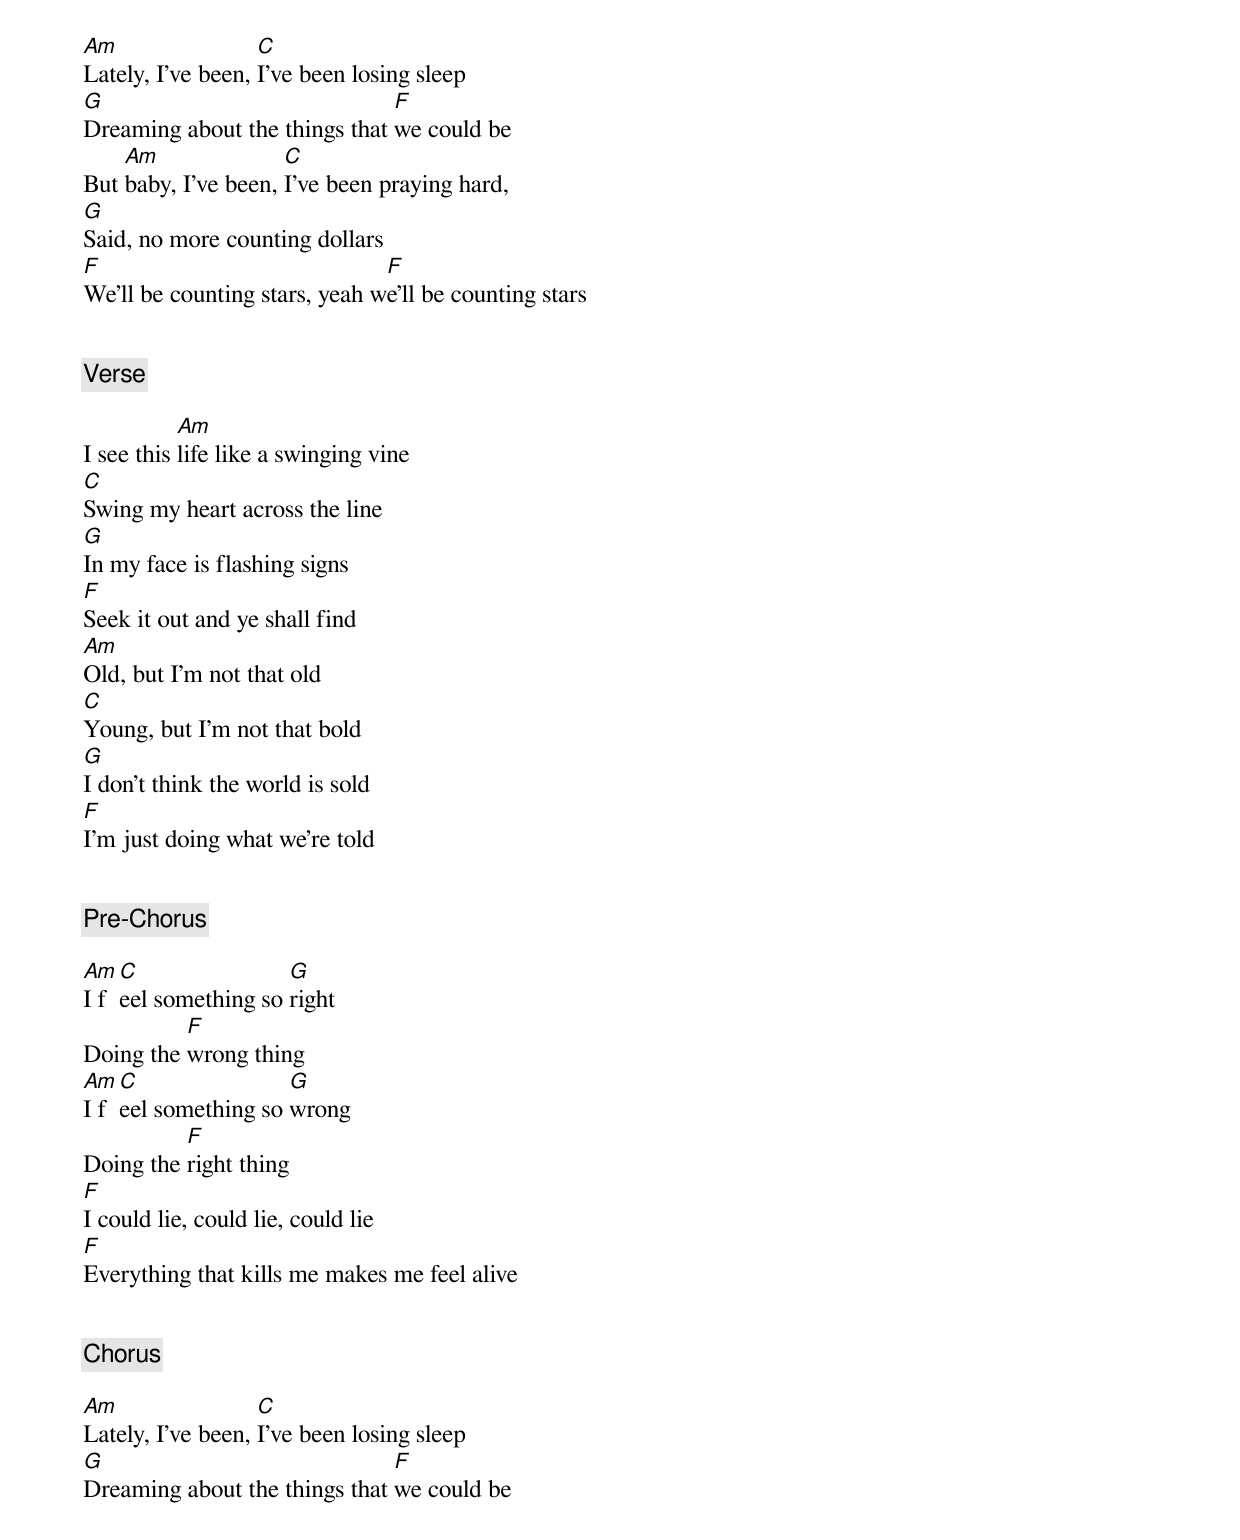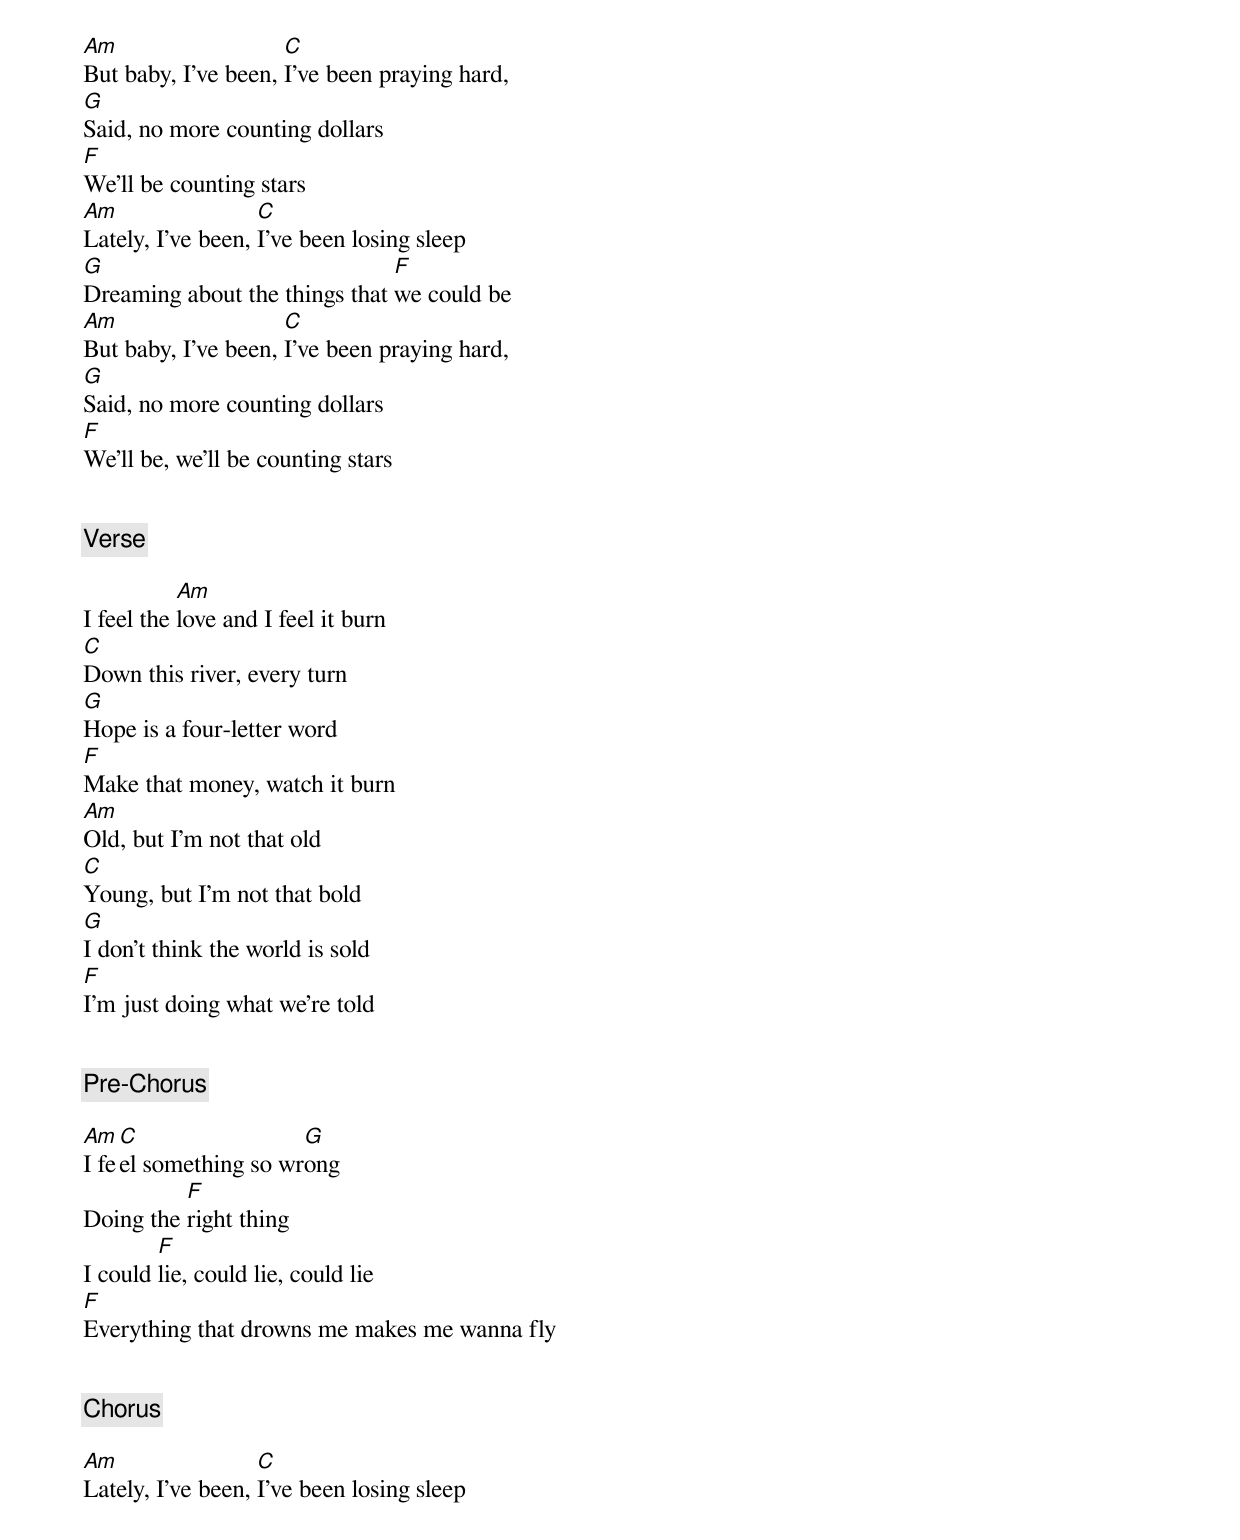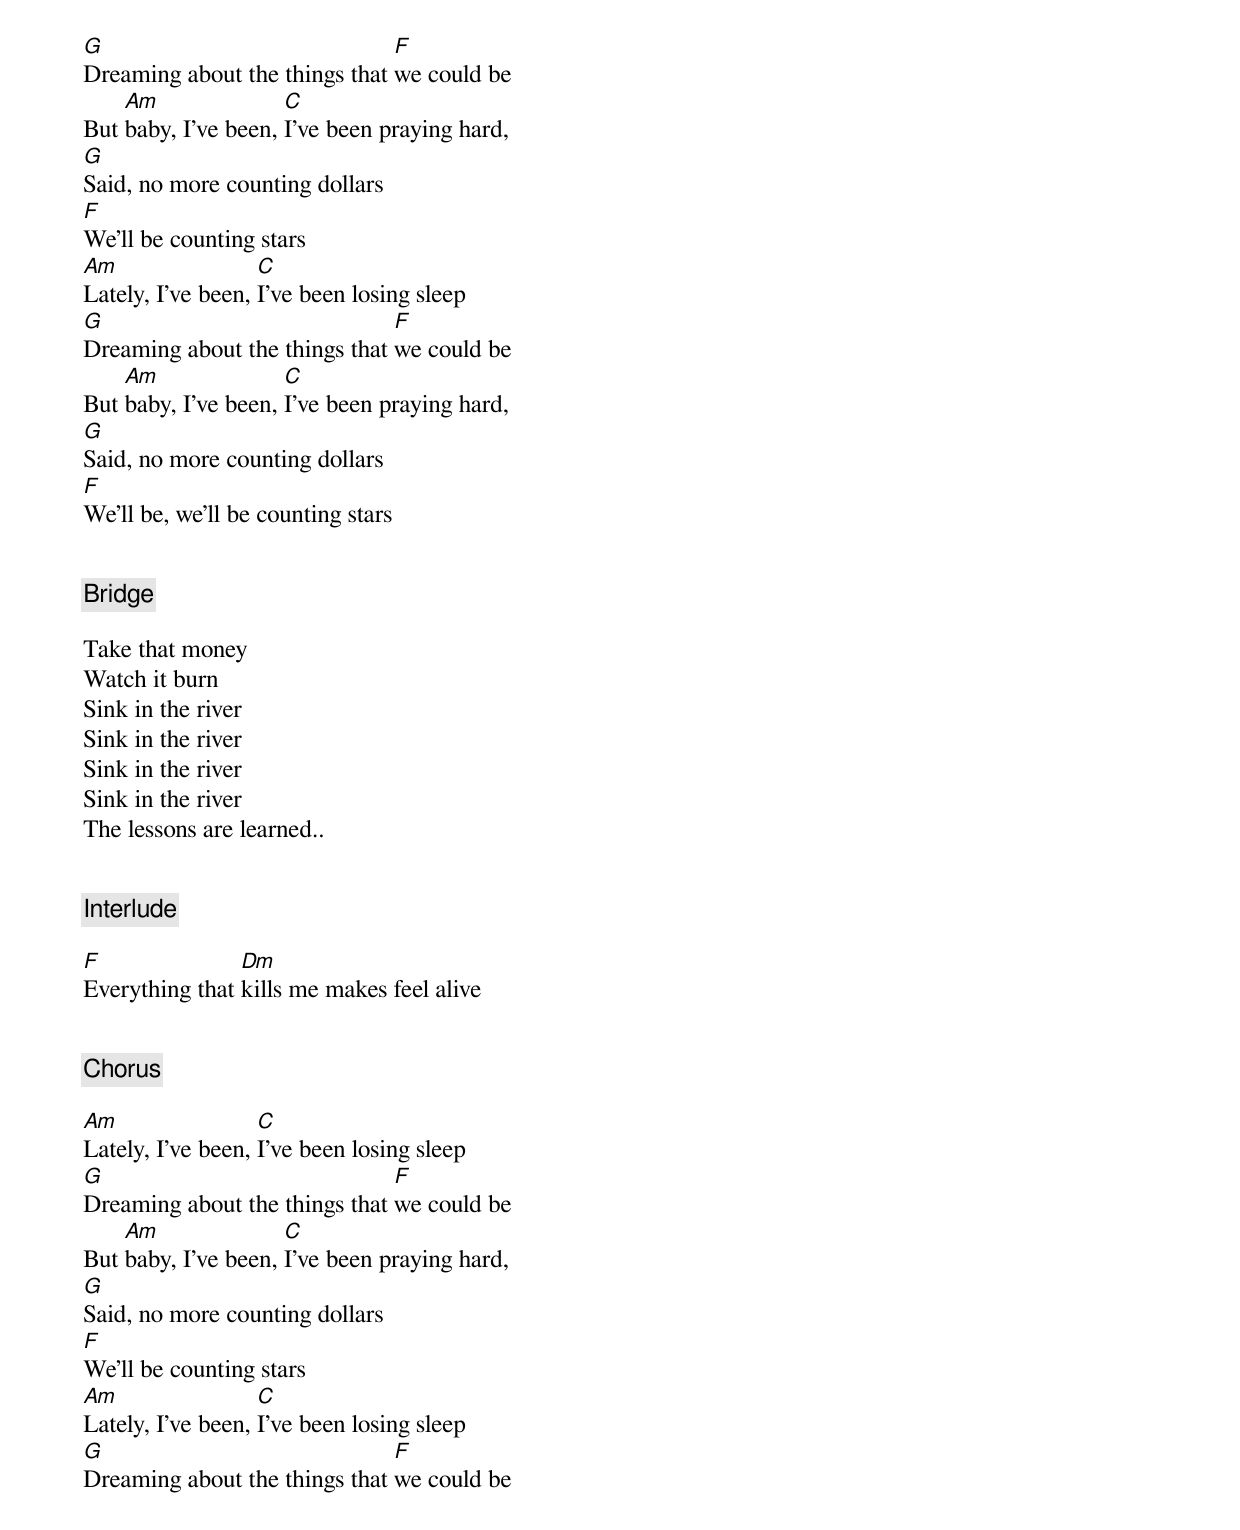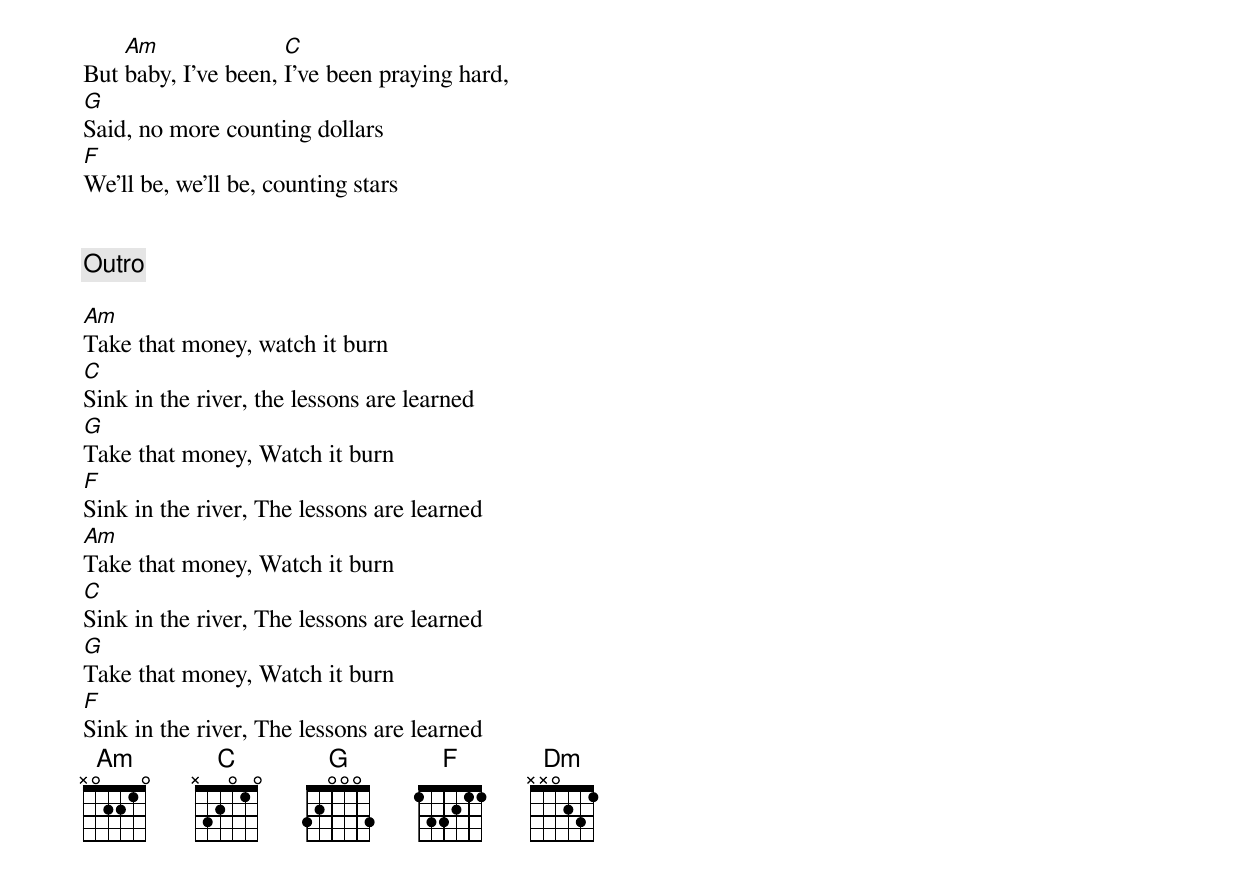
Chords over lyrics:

Am                 C
Lately, I've been, I've been losing sleep
G                              F
Dreaming about the things that we could be
    Am               C
But baby, I've been, I've been praying hard,
G
Said, no more counting dollars
F                              F
We'll be counting stars, yeah we'll be counting stars


[Verse]

           Am
I see this life like a swinging vine
C
Swing my heart across the line
G
In my face is flashing signs
F
Seek it out and ye shall find
Am
Old, but I'm not that old
C
Young, but I'm not that bold
G
I don't think the world is sold
F
I'm just doing what we're told


[Pre-Chorus]

Am C                G
I feel something so right
          F
Doing the wrong thing
Am C                G
I feel something so wrong
          F
Doing the right thing
F
I could lie, could lie, could lie
F
Everything that kills me makes me feel alive


[Chorus]

Am                 C
Lately, I've been, I've been losing sleep
G                              F
Dreaming about the things that we could be
Am                   C
But baby, I've been, I've been praying hard,
G
Said, no more counting dollars
F
We'll be counting stars
Am                 C
Lately, I've been, I've been losing sleep
G                              F
Dreaming about the things that we could be
Am                   C
But baby, I've been, I've been praying hard,
G
Said, no more counting dollars
F
We'll be, we'll be counting stars


[Verse]

           Am
I feel the love and I feel it burn
C
Down this river, every turn
G
Hope is a four-letter word
F
Make that money, watch it burn
Am
Old, but I'm not that old
C
Young, but I'm not that bold
G
I don't think the world is sold
F
I'm just doing what we're told


[Pre-Chorus]

Am  C                 G
I feel something so wrong
          F
Doing the right thing
        F
I could lie, could lie, could lie
F
Everything that drowns me makes me wanna fly


[Chorus]

Am                 C
Lately, I've been, I've been losing sleep
G                              F
Dreaming about the things that we could be
    Am               C
But baby, I've been, I've been praying hard,
G
Said, no more counting dollars
F
We'll be counting stars
Am                 C
Lately, I've been, I've been losing sleep
G                              F
Dreaming about the things that we could be
    Am               C
But baby, I've been, I've been praying hard,
G
Said, no more counting dollars
F
We'll be, we'll be counting stars


[Bridge]

Take that money
Watch it burn
Sink in the river
Sink in the river
Sink in the river
Sink in the river
The lessons are learned..


[Interlude]

F               Dm
Everything that kills me makes feel alive


[Chorus]

Am                 C
Lately, I've been, I've been losing sleep
G                              F
Dreaming about the things that we could be
    Am               C
But baby, I've been, I've been praying hard,
G
Said, no more counting dollars
F
We'll be counting stars
Am                 C
Lately, I've been, I've been losing sleep
G                              F
Dreaming about the things that we could be
    Am               C
But baby, I've been, I've been praying hard,
G
Said, no more counting dollars
F
We'll be, we'll be, counting stars


[Outro]

Am
Take that money, watch it burn
C
Sink in the river, the lessons are learned
G
Take that money, Watch it burn
F
Sink in the river, The lessons are learned
Am
Take that money, Watch it burn
C
Sink in the river, The lessons are learned
G
Take that money, Watch it burn
F
Sink in the river, The lessons are learned
